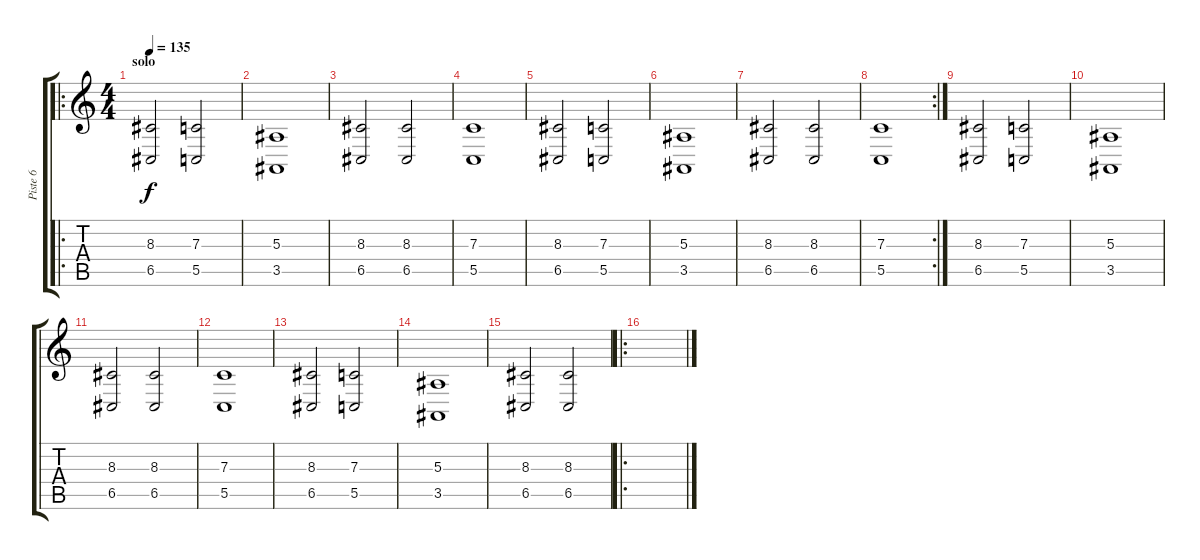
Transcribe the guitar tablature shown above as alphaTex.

\track ("Piste 6" "Piste 6") {instrument choiraahs}
\staff {score tabs}
\tuning (D4 A3 F3 C3 G2 C2) {hide}
\ro
\ts (4 4)
\section ("" "solo")
\tempo 135
\clef g2
\ks c
(8.3 6.5).2{dy f} (7.3 5.5).2 |
(5.3 3.5).1 |
(8.3 6.5).2 (8.3 6.5).2 |
(7.3 5.5).1 |
(8.3 6.5).2 (7.3 5.5).2 |
(5.3 3.5).1 |
(8.3 6.5).2 (8.3 6.5).2 |
\rc 2
(7.3 5.5).1 |
(8.3 6.5).2 (7.3 5.5).2 |
(5.3 3.5).1 |
(8.3 6.5).2 (8.3 6.5).2 |
(7.3 5.5).1 |
(8.3 6.5).2 (7.3 5.5).2 |
(5.3 3.5).1 |
(8.3 6.5).2 (8.3 6.5).2 |
\ro
